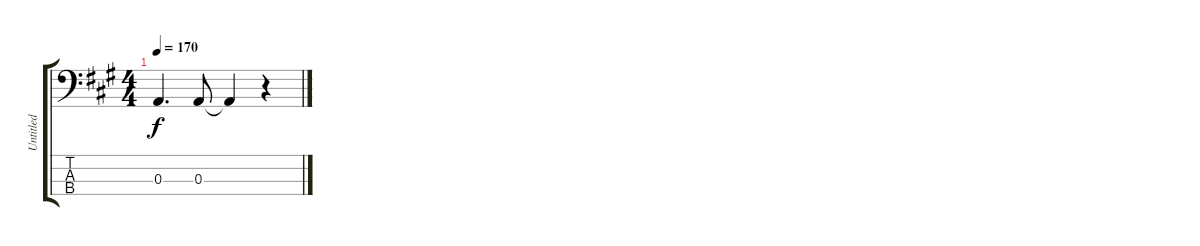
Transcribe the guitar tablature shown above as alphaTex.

\track ("Untitled" "Untitled") {instrument electricbassfinger}
\staff {score tabs}
\tuning (G2 D2 A1 E1) {hide}
\ts (4 4)
\tempo 170
\clef f4
\ks a
0.3{t}.4{d dy f} 0.3.8 0.3{t}.4 r.4
